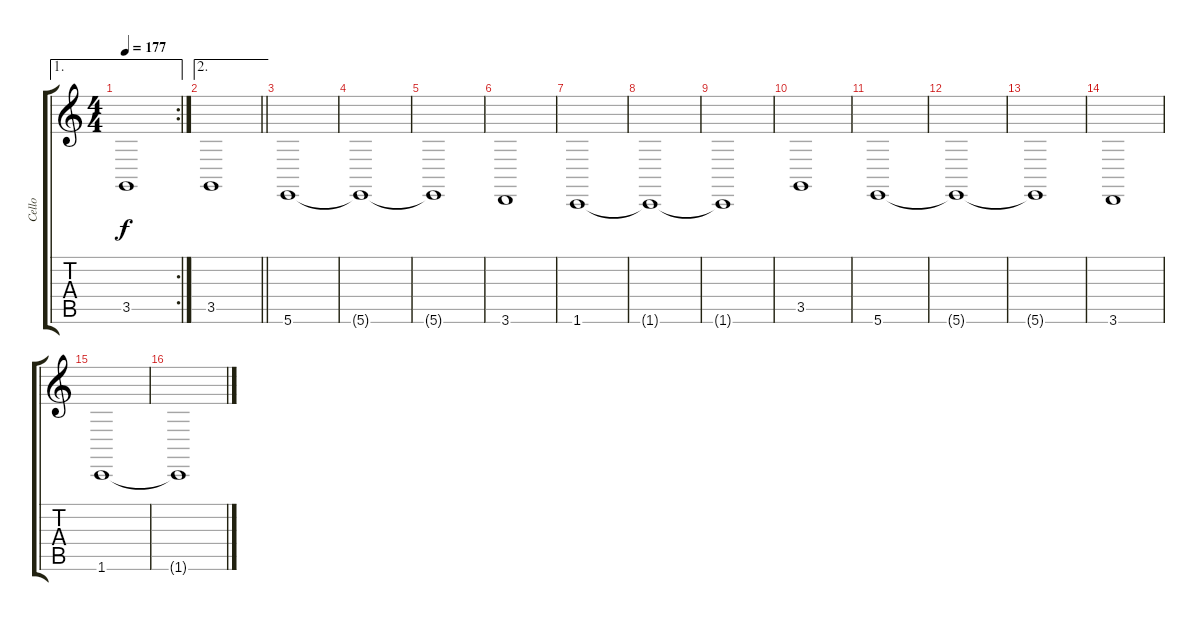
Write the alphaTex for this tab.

\track ("Cello" "Cello") {instrument cello}
\staff {score tabs}
\tuning (B3 Gb3 D3 A2 E2 B1) {hide}
\ae 1
\rc 2
\ts (4 4)
\tempo 177
\clef g2
\ks c
3.5.1{dy f} |
\ae 2
\barLineRight lightlight
3.5.1 |
\section ("" "")
5.6.1 |
5.6{t}.1 |
5.6{t}.1 |
3.6.1 |
1.6.1 |
1.6{t}.1 |
1.6{t}.1 |
3.5.1 |
5.6.1 |
5.6{t}.1 |
5.6{t}.1 |
3.6.1 |
1.6.1 |
1.6{t}.1
